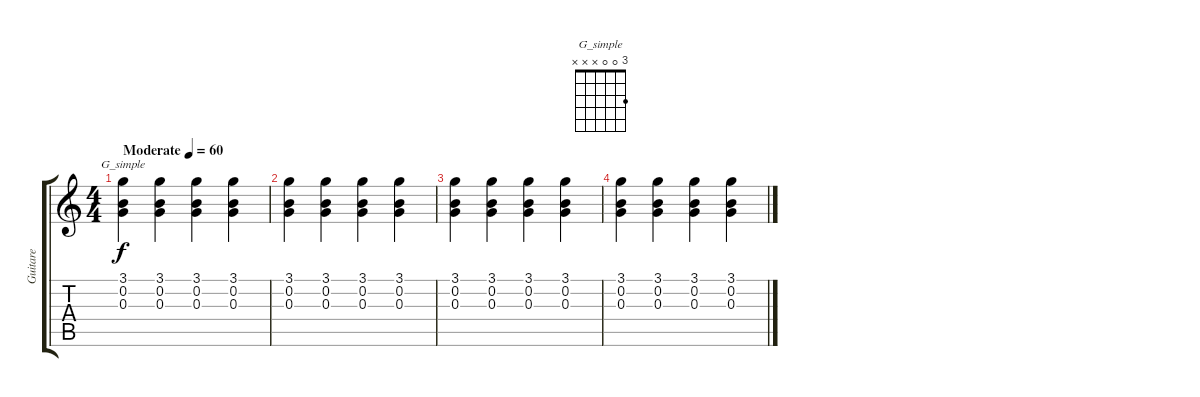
\track ("Guitare" "Guitare") {instrument acousticguitarsteel}
\staff {score tabs}
\tuning (E4 B3 G3 D3 A2 E2) {hide}
\chord ("G_simple" 3 0 0 x x x)
\ts (4 4)
\tempo (60 "Moderate")
\clef g2
\ks c
(3.1 0.2 0.3).4{ch "G_simple" dy f instrument acousticguitarsteel} (3.1 0.2 0.3).4 (3.1 0.2 0.3).4 (3.1 0.2 0.3).4 |
(3.1 0.2 0.3).4 (3.1 0.2 0.3).4 (3.1 0.2 0.3).4 (3.1 0.2 0.3).4 |
(3.1 0.2 0.3).4 (3.1 0.2 0.3).4 (3.1 0.2 0.3).4 (3.1 0.2 0.3).4 |
(3.1 0.2 0.3).4 (3.1 0.2 0.3).4 (3.1 0.2 0.3).4 (3.1 0.2 0.3).4
